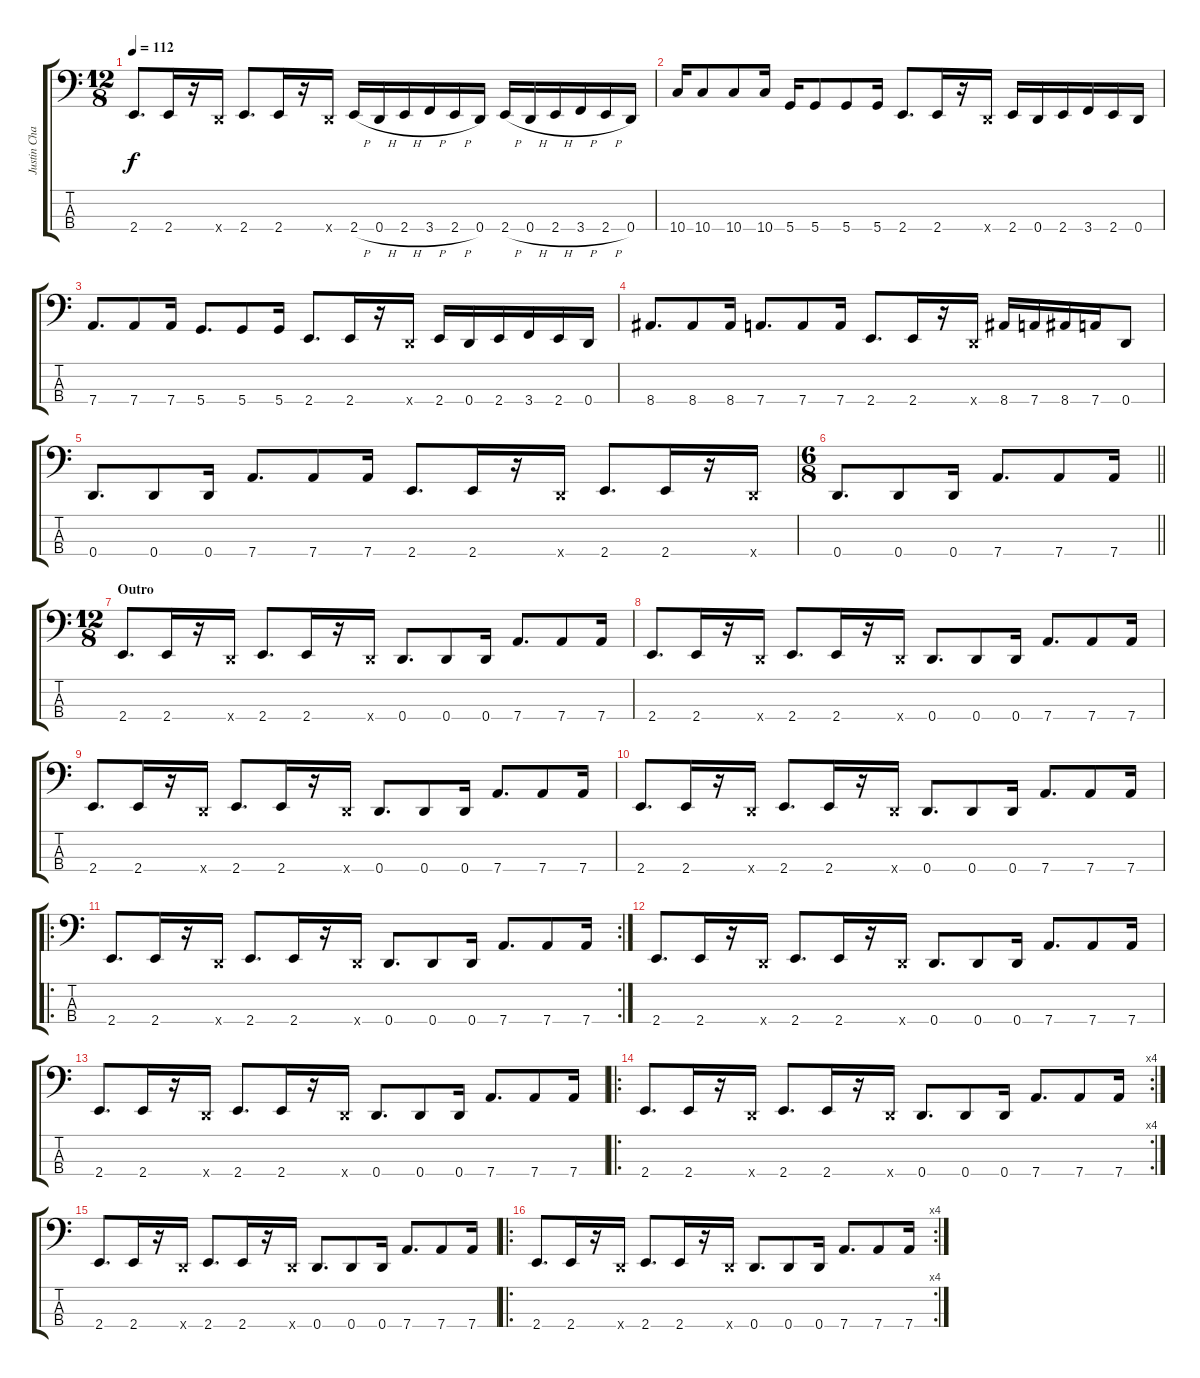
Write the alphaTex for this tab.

\track ("Justin Chancellor" "Justin Cha") {instrument electricbasspick}
\staff {score tabs}
\tuning (G2 D2 A1 D1) {hide}
\ts (12 8)
\tempo 112
\clef f4
\ks c
2.4.8{d dy f} 2.4.16 r.16 0.4{x}.16 2.4.8{d} 2.4.16 r.16 0.4{x}.16 2.4{h}.16 0.4{h}.16 2.4{h}.16 3.4{h}.16 2.4{h}.16 0.4.16 2.4{h}.16 0.4{h}.16 2.4{h}.16 3.4{h}.16 2.4{h}.16 0.4.16 |
10.4.16 10.4.8 10.4.8 10.4.16 5.4.16 5.4.8 5.4.8 5.4.16 2.4.8{d} 2.4.16 r.16 0.4{x}.16 2.4.16 0.4.16 2.4.16 3.4.16 2.4.16 0.4.16 |
7.4.8{d} 7.4.8 7.4.16 5.4.8{d} 5.4.8 5.4.16 2.4.8{d} 2.4.16 r.16 0.4{x}.16 2.4.16 0.4.16 2.4.16 3.4.16 2.4.16 0.4.16 |
8.4.8{d} 8.4.8 8.4.16 7.4.8{d} 7.4.8 7.4.16 2.4.8{d} 2.4.16 r.16 0.4{x}.16 8.4.16 7.4.16 8.4.16 7.4.16 0.4.8 |
0.4.8{d} 0.4.8 0.4.16 7.4.8{d} 7.4.8 7.4.16 2.4.8{d} 2.4.16 r.16 0.4{x}.16 2.4.8{d} 2.4.16 r.16 0.4{x}.16 |
\ts (6 8)
\barLineRight lightlight
0.4.8{d} 0.4.8 0.4.16 7.4.8{d} 7.4.8 7.4.16 |
\ts (12 8)
\section ("" "Outro")
2.4.8{d} 2.4.16 r.16 0.4{x}.16 2.4.8{d} 2.4.16 r.16 0.4{x}.16 0.4.8{d} 0.4.8 0.4.16 7.4.8{d} 7.4.8 7.4.16 |
2.4.8{d} 2.4.16 r.16 0.4{x}.16 2.4.8{d} 2.4.16 r.16 0.4{x}.16 0.4.8{d} 0.4.8 0.4.16 7.4.8{d} 7.4.8 7.4.16 |
2.4.8{d} 2.4.16 r.16 0.4{x}.16 2.4.8{d} 2.4.16 r.16 0.4{x}.16 0.4.8{d} 0.4.8 0.4.16 7.4.8{d} 7.4.8 7.4.16 |
2.4.8{d} 2.4.16 r.16 0.4{x}.16 2.4.8{d} 2.4.16 r.16 0.4{x}.16 0.4.8{d} 0.4.8 0.4.16 7.4.8{d} 7.4.8 7.4.16 |
\ro
\rc 2
2.4.8{d} 2.4.16 r.16 0.4{x}.16 2.4.8{d} 2.4.16 r.16 0.4{x}.16 0.4.8{d} 0.4.8 0.4.16 7.4.8{d} 7.4.8 7.4.16 |
2.4.8{d} 2.4.16 r.16 0.4{x}.16 2.4.8{d} 2.4.16 r.16 0.4{x}.16 0.4.8{d} 0.4.8 0.4.16 7.4.8{d} 7.4.8 7.4.16 |
2.4.8{d} 2.4.16 r.16 0.4{x}.16 2.4.8{d} 2.4.16 r.16 0.4{x}.16 0.4.8{d} 0.4.8 0.4.16 7.4.8{d} 7.4.8 7.4.16 |
\ro
\rc 4
2.4.8{d} 2.4.16 r.16 0.4{x}.16 2.4.8{d} 2.4.16 r.16 0.4{x}.16 0.4.8{d} 0.4.8 0.4.16 7.4.8{d} 7.4.8 7.4.16 |
2.4.8{d} 2.4.16 r.16 0.4{x}.16 2.4.8{d} 2.4.16 r.16 0.4{x}.16 0.4.8{d} 0.4.8 0.4.16 7.4.8{d} 7.4.8 7.4.16 |
\ro
\rc 4
2.4.8{d} 2.4.16 r.16 0.4{x}.16 2.4.8{d} 2.4.16 r.16 0.4{x}.16 0.4.8{d} 0.4.8 0.4.16 7.4.8{d} 7.4.8 7.4.16
